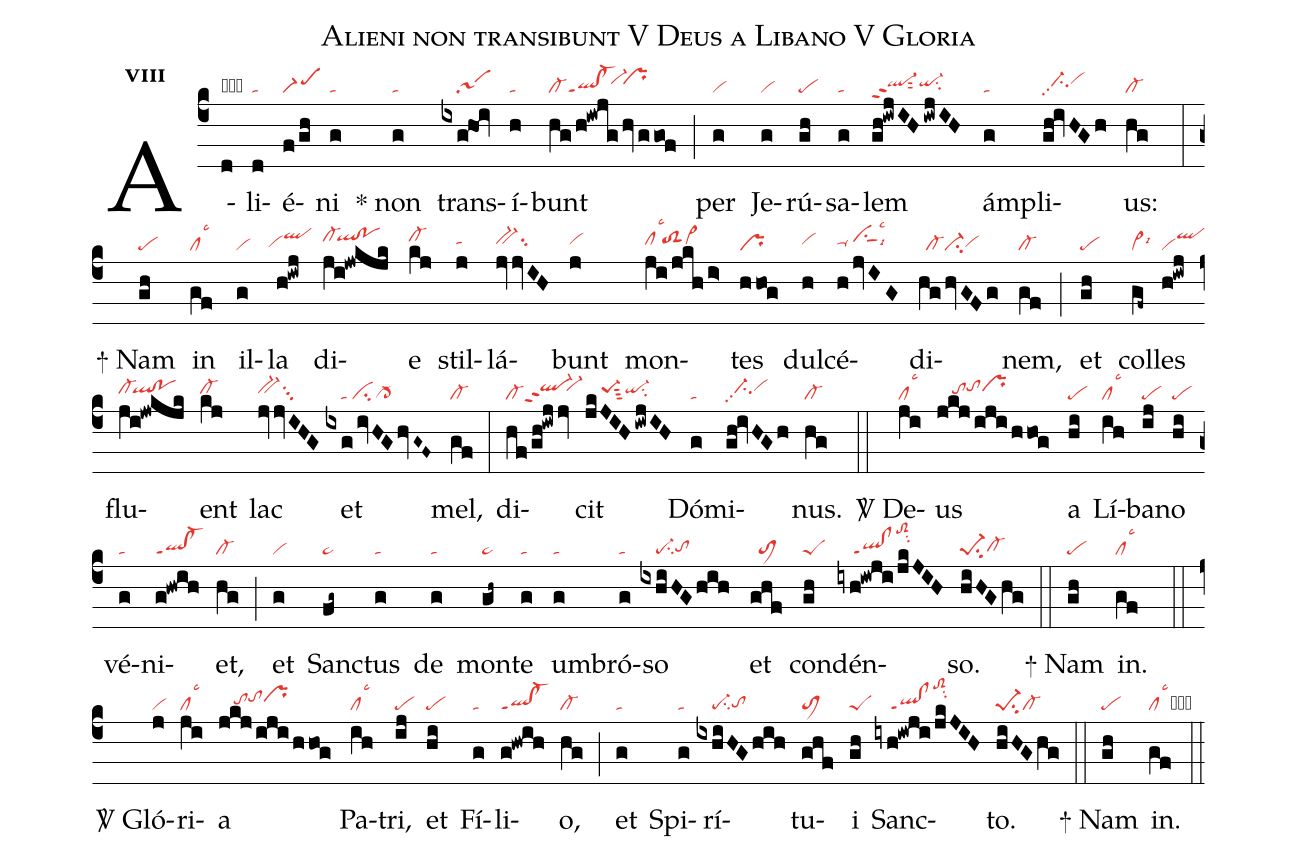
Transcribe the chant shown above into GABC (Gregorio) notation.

name:Alieni non transibunt V Deus a Libano V Gloria;
office-part:re;
mode:8;
nabc-lines:1;
%%
initial-style: 1;
name: Alieni non transibunt ;
mode: 8;
office-part: Responsorium;
annotation: Resp.;
annotation: viii;
nabc-lines: 1;
%%
(c4) A(d|obtalsc9)li(d|ta)é(f/gh|scM1)ni(g|ta) <sp>*</sp> non(g|ta) trans(ixg!hoi|////sa1)í(h|ta)bunt(hg/h!iwjg/hv/ggof|cl-ql!cl-ppt1``vi-hi`prhi) (;) per(g|vi) Je(g|vi)rú(gh|pe)sa(g|ta)lem(gh!iwjIH/iwjIH|ql-hhppt2sut2qi-hhsu2) ám(g|ta)pli(gh!ivHGh|//ci-hhpp2vihi)us:(hg|cl-) (:)
<sp>+</sp> Nam(gh|pe) in(gf|cllsc3) il(g|vi)la(h!iwj|``vihgqlhj) di(ji!jwkjk|cl-hi`qlhi!pohi)e(kj|cl-hi) stil(j|tahh)lá(jvjvIH|bv-hhsu2)bunt(j|vihh) mon(ji/jkh/i>|clhhlsc3`toS2hhvi>hh)tes(hhog|pr) dul(h|vihh)cé(h/jvIG|ta-hh/vihisu1sut1lsc3lsi9)di(hg/hvGFg|//cl-ci-vihg)nem,(gf|cl-) (;) et(gh|pe) col(gf~|vi>lsi6)les(h!iwj|viqlhj) flu(ji!jwkjk|cl-hh`qlhh!pohh)ent(kj|cl-hh) lac(jvjvIHG|bv-hhsu3) et(ixg/ivHGhvG~F~|////ta/cicl>-) mel,(gf|cl-) (:) di(hf/gh!iwjjv|cl-ql-hippt2``vi-hi)cit(jkJIH/iwjIH|////pe-1hhsut3qi-hhsu2) Dó(g|ta)mi(gh!ivHGh|//ci-hhpp2vihi)nus.(hg|cl-) (::)

<sp>V/</sp> De(ji|cllsc3)us(jkj/iji/hhog|////tohhtohiprhi) a(hi|pe) Lí(ih|cllsc3)ba(ij|pe)no(hi|pe) vé(g|ta)ni(g!hwih|ql!cl-ppt1)et,(hg|cl-) (;) et(g|vi) Sanc(fg~|ta>)tus(g|ta) de(g|ta) mon(gh~|ta>)te(g|ta) um(g|ta)bró(g|ta)so(ixhiHGhih|////pe-su2tohg) et(ghf|//toM1) con(gh|peS)dén(iyh!iwji/jkJIH|////ql!clppt1toS2hmsu2)so.(hiHGhg|pe-1su2cl-hg) (::)
<sp>+</sp> Nam(gh|pe) in.(gf|cllsc3) (::)

<sp>V/</sp> Gló(j|vi)ri(ji|cllsc3)a(jkj/iji/hhog|////tohhtohiprhi) Pa(ih|cllsc3)tri,(ij|pe) et(hi|pe) Fí(g|ta)li(g!hwih|ql!cl-ppt1)o,(hg|cl-) (;) et(g|ta) Spi(g|ta)rí(ixhiHG/hih|////pe-su2tohg)tu(ghf|toM1)i(gh|peS) Sanc(iyh!iwji/jkJIH|////ql!clppt1toS2hmsu2)to.(hiHGhg|pe-1su2cl-) (::)
<sp>+</sp> Nam(gh|pe) in.(gf|cllsc3cb) (::)
